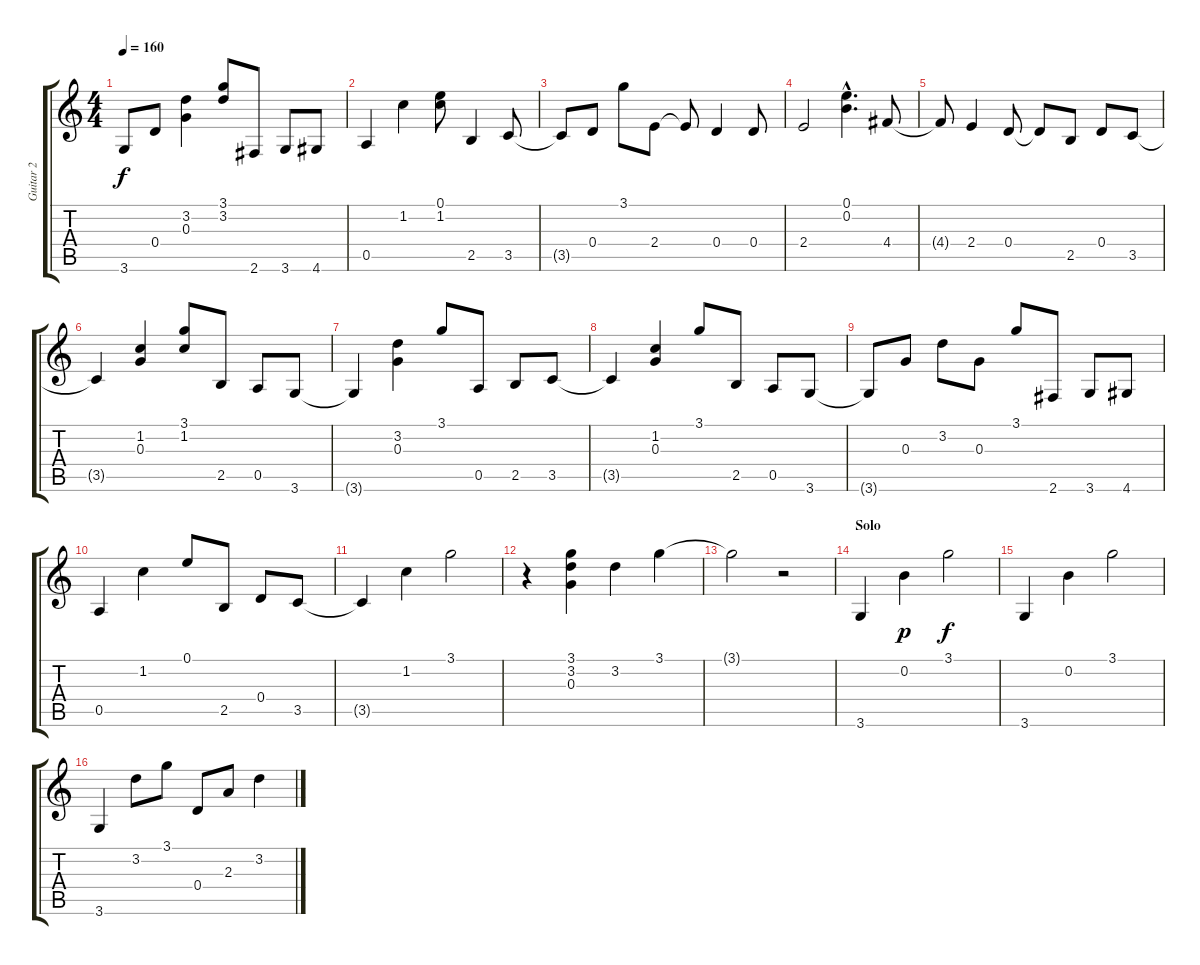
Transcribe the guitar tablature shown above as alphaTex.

\track ("Guitar 2" "Guitar 2") {instrument electricguitarclean}
\staff {score tabs}
\tuning (E4 B3 G3 D3 A2 E2) {hide}
\ts (4 4)
\tempo 160
\clef g2
\ks c
3.6{t}.8{dy f} 0.4.8 (3.2 0.3).4 (3.1 3.2).8 2.6.8 3.6.8 4.6.8 |
0.5.4 1.2.4 (0.1 1.2).8 2.5.4 3.5.8 |
3.5{t}.8 0.4.8 3.1.8 2.4.8 2.4{t}.8 0.4.4 0.4.8 |
2.4.2 (0.1{hac} 0.2{hac}).4{d} 4.4.8 |
4.4{t}.8 2.4.4 0.4.8 0.4{t}.8 2.5.8 0.4.8 3.5.8 |
3.5{t}.4 (1.2 0.3).4 (3.1 1.2).8 2.5.8 0.5.8 3.6.8 |
3.6{t}.4 (3.2 0.3).4 3.1.8 0.5.8 2.5.8 3.5.8 |
3.5{t}.4 (1.2 0.3).4 3.1.8 2.5.8 0.5.8 3.6.8 |
3.6{t}.8 0.3.8 3.2.8 0.3.8 3.1.8 2.6.8 3.6.8 4.6.8 |
0.5.4 1.2.4 0.1.8 2.5.8 0.4.8 3.5.8 |
3.5{t}.4 1.2.4 3.1.2 |
r.4 (3.1 3.2 0.3).4 3.2.4 3.1.4 |
3.1{t}.2 r.2 |
\section ("" "Solo")
3.6.4{volume 11} 0.2.4{dy p} 3.1.2{dy f} |
3.6.4 0.2.4 3.1.2 |
3.6.4 3.2.8 3.1.8 0.4.8 2.3.8 3.2.4
